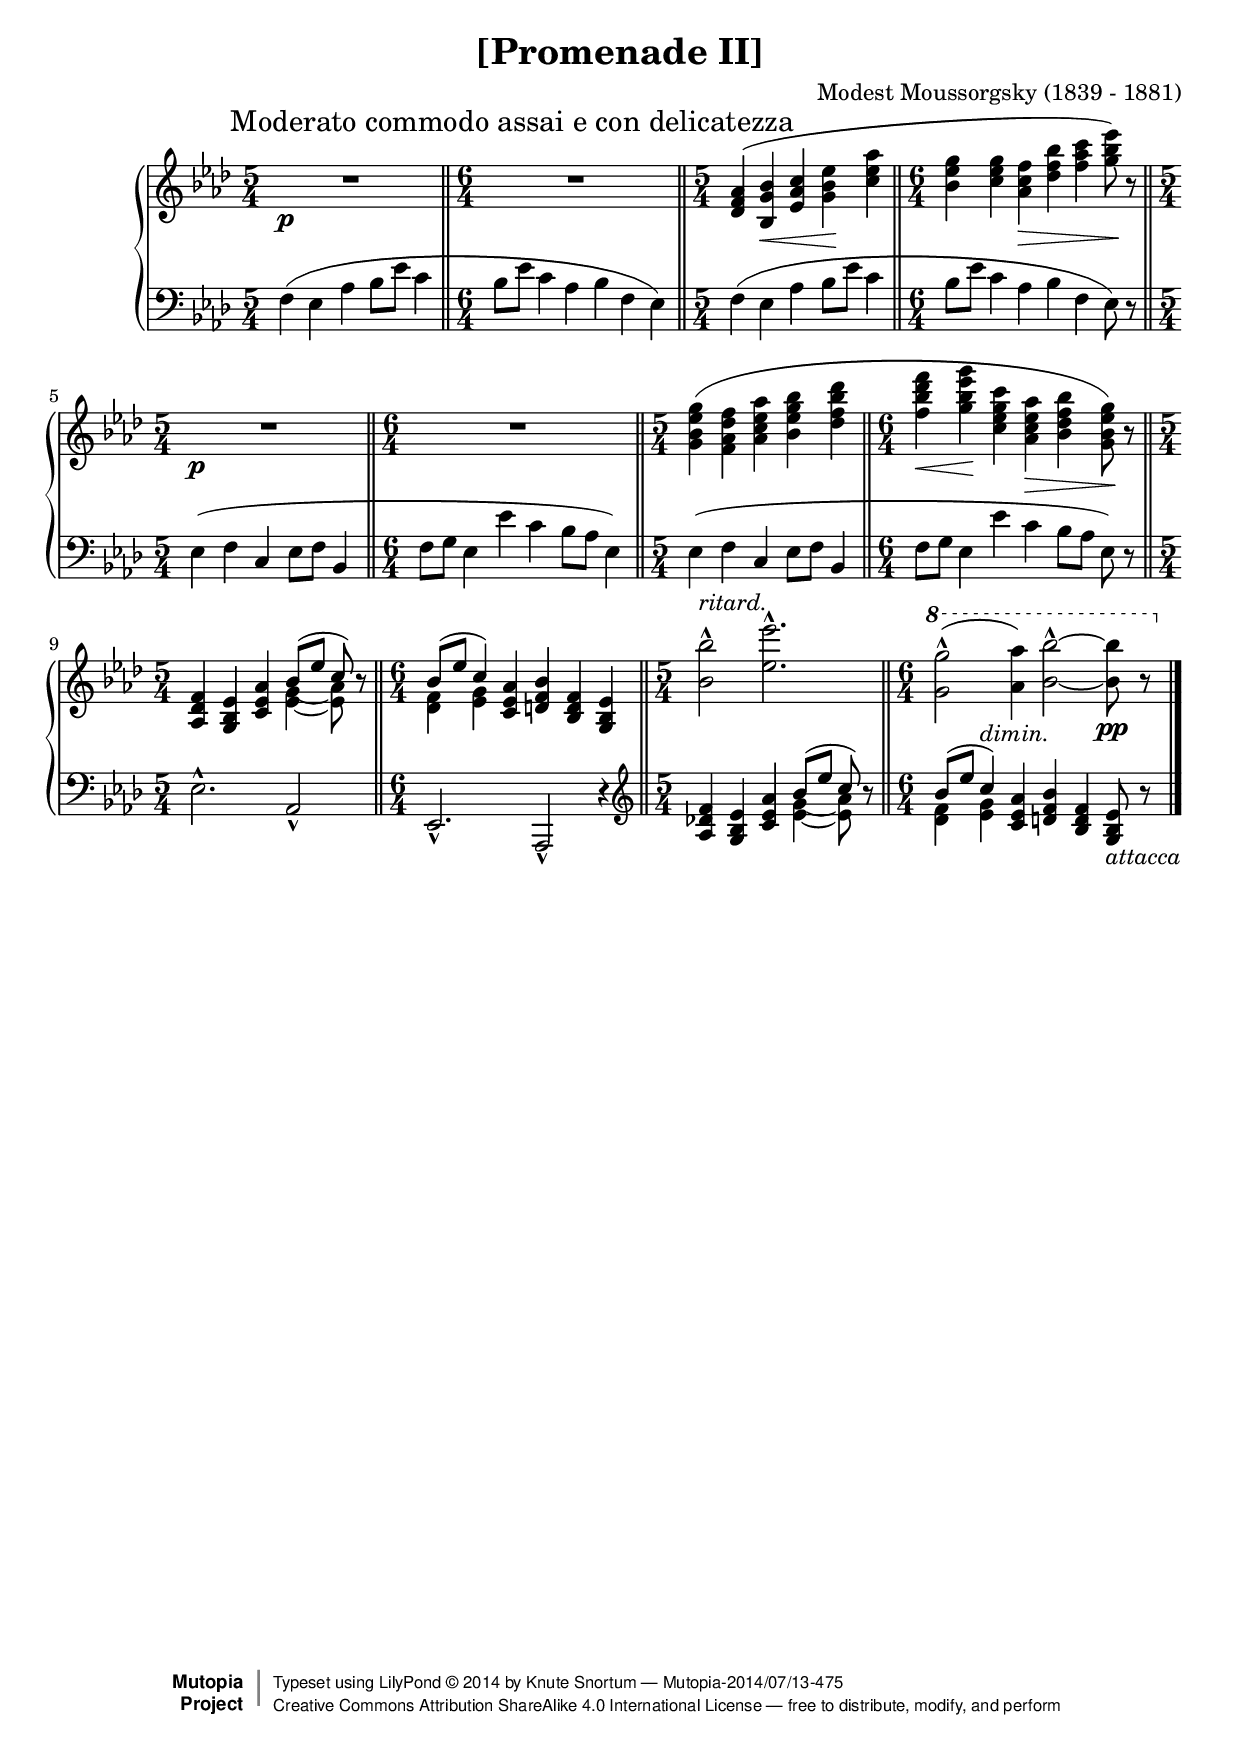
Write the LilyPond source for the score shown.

\version "2.18.2"
\language "english"

\header {
  title        = "[Promenade II]"
  composer     = "Modest Moussorgsky (1839 - 1881)"
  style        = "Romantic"
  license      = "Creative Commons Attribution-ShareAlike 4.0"
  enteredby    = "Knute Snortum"
  date         = "1874"
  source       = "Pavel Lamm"

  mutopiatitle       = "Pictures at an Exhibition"
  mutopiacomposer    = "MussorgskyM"
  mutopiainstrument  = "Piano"
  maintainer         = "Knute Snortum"
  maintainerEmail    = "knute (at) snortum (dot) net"
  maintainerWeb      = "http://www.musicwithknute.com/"

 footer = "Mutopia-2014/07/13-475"
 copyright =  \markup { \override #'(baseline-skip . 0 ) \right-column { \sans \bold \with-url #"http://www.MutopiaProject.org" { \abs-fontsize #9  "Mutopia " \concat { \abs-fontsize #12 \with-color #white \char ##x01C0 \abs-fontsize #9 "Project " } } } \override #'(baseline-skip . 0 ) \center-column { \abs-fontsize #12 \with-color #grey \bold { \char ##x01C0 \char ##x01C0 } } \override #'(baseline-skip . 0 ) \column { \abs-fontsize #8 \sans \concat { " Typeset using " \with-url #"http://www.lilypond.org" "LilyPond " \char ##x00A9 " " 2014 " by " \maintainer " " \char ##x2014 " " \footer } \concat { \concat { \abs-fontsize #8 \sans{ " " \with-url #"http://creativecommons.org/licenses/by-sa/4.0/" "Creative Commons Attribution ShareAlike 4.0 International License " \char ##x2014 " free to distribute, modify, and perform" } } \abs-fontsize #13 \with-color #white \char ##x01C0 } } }
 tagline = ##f
}

moderato = {
  \once
  \override Score.RehearsalMark.self-alignment-X = #LEFT
  \mark "Moderato commodo assai e con delicatezza" 
}

ritard = \markup { \italic "ritard." }
dimin = \markup { \italic "dimin." }
attacca = \markup { \italic "attacca" }

innerSlurAdjust = \shape #'((0.9 . 1.8) (0.6 . 2.1) (0.3 . 2.1) (0 . 1.8)) (

upper = {
  \time 5/4
  \clef treble
  \moderato 
  | R1 * 5/4 \p
  \time 6/4
  \bar "||"
  | R1 * 6/4
  \time 5/4
  \bar "||"
  | <df' f' af'>4 ( <bf g' bf'> \< <ef' af' c''> <g' bf' ef''> \!
    <c'' ef'' af''>
  \time 6/4
  \bar "||"
  | <bf' ef'' g''>4 <g' 'c'' ef''> <af' c'' f''> \> <df'' f'' bf''>
    <f'' af'' c'''> <g'' bf'' ef'''>8 ) \! r
  \time 5/4
  \bar "||"
  | R1 * 5/4 \p
  \time 6/4
  \bar "||"
  | R1 * 6/4
  \time 5/4
  \bar "||"
  | <g' bf' ef'' g''>4 ( <f' af' df'' f''>  <af' c'' ef'' af''>
    <bf' ef'' g'' bf''> <df'' f'' bf'' df'''>
  \time 6/4
  \bar "||"
  | <f'' bf'' df''' f'''>4 \< <g'' bf'' ef''' g'''> \! 
    <c'' ef'' g'' c'''> <af' c'' ef'' af''> \> <bf' df'' f'' bf''> 
    <g' bf' ef'' g''>8 ) \! r
  \time 5/4
  \bar "||"
  | <af df' f'>4 <g bf ef'> <c' ef' af'> 
    << 
      { bf'8 ( [ ef'' ] c'' ) } 
      \\ 
      {
        <<
          { g'4-\innerSlurAdjust af'8 ) } 
          { ef'4 ~ ef'8 }
        >>
      }
    >> 
    r8
  \time 6/4
  \bar "||"
  | << { bf'8 ( [ ef'' ] c''4 ) } \\ { <df' f'>4 <ef' g'> } >> 
    <c' ef' af'>4 <d' f' bf'> <bf d' f'> <g bf ef'>
  \time 5/4
  \bar "||"
  | <bf' bf''>2 ^^ ^ \ritard <ef'' ef'''>2. ^^
  \time 6/4
  \bar "||"
  | \ottava #1 <g'' g'''>2 ^^ ( <af'' af'''>4 ) 
    <bf'' bf'''>2 ^^ ~ q8 \pp r
  \bar "|."
}

lower = {
  \time 5/4
  \clef bass
  | f4 ( ef af bf8 ef' c'4
  \time 6/4
  | bf8 ef' c'4 af bf f ef )
  \time 5/4
  | f4 ( ef af bf8 ef' c'4
  \time 6/4
  | bf8 ef' c'4 af bf f ef8 ) r
  \time 5/4
  | ef4 ( f c ef8 f bf,4
  \time 6/4
  | f8 g ef4 ef' c' bf8 af ef4 )
  \time 5/4
  | ef4 ( f c ef8 f bf,4
  \time 6/4
  | f8 g ef4 ef' c' bf8 [ af ] ef8 ) r
  \time 5/4
  | ef2. ^^ af,2 _^
  \time 6/4
  | ef,2. _^ af,,2 _^ r4
  \clef treble
  | <af df' f'>4 <g bf ef'> <c' ef' af'> 
    << 
      { bf'8 ( [ ef'' ] c'' ) } 
      \\ 
      {
        <<
          { g'4-\innerSlurAdjust af'8 ) } 
          { ef'4 ~ ef'8 }
        >>
      }
    >> 
    r8
  \time 6/4
  \bar "||"
  | << { bf'8 ( [ ef'' ] c''4 ^ \dimin ) } \\ { <df' f'>4 <ef' g'> } >> 
    <c' ef' af'>4 <d' f' bf'> <bf d' f'> <g bf ef'>8 _ \attacca r
}

global = {
  \key af \major
  \accidentalStyle piano
}

\score {
  \new PianoStaff 
  <<
    \new Staff = "up" {
      \global
      \upper
    }
    \new Staff = "down" {
      \global
      \lower
    }
  >>
  \layout {
  }
  \midi {
    \tempo 4 = 88
  }
}
